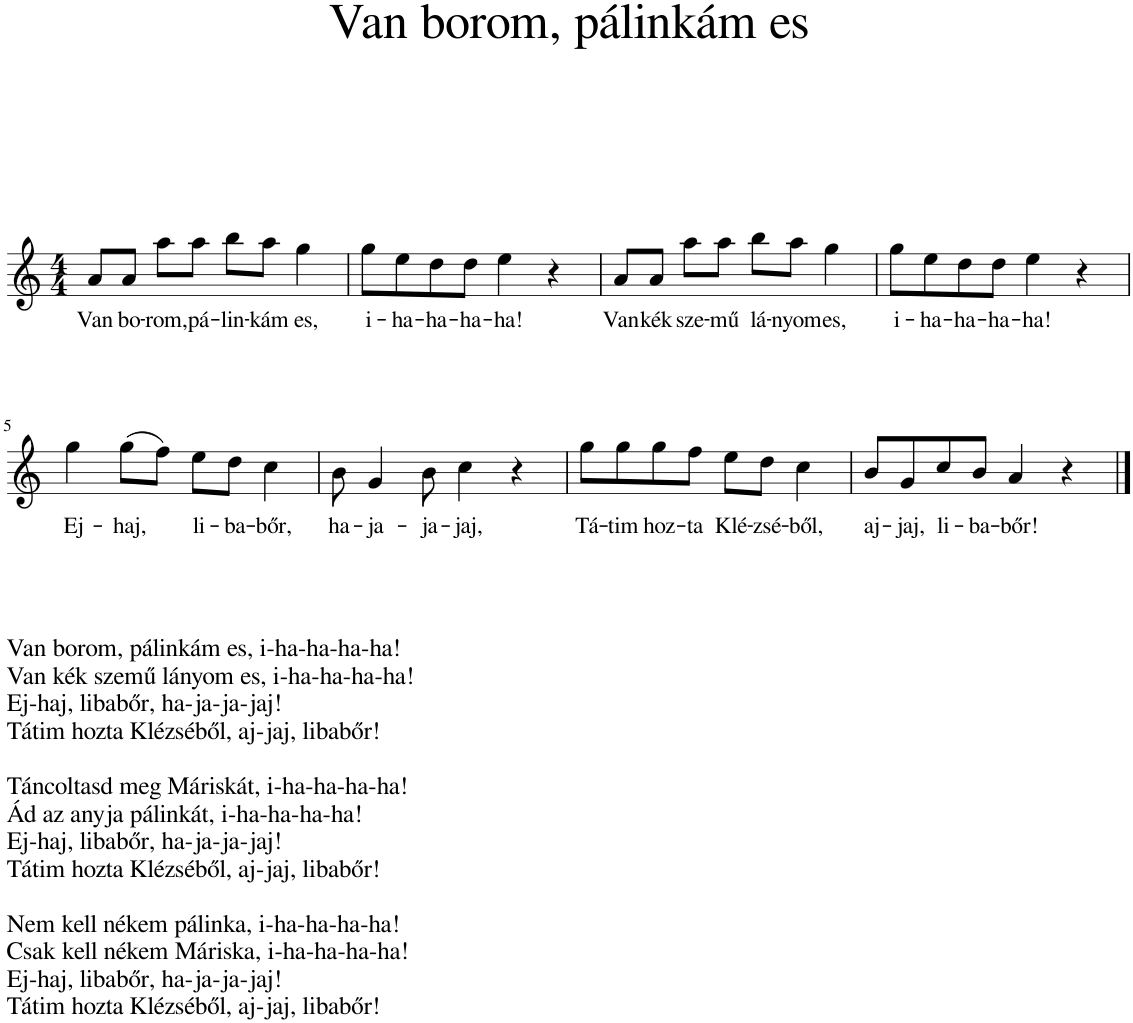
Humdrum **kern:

**kern	**text
*part1	*part1
*staff1	*staff1
*I"Piano	*
*I'Pno.	*
*clefG2	*
*k[]	*
*M4/4	*
=1	=1
!	!LO:LY:b
8a/L	Van
!	!LO:LY:b
8a/J	bo-
!	!LO:LY:b
8aa\L	-rom,
!	!LO:LY:b
8aa\J	pá-
!	!LO:LY:b
8bb\L	-lin-
!	!LO:LY:b
8aa\J	-kám
!	!LO:LY:b
4gg\	es,
=2	=2
!	!LO:LY:b
8gg\L	i-
!	!LO:LY:b
8ee\	-ha-
!	!LO:LY:b
8dd\	-ha-
!	!LO:LY:b
8dd\J	-ha-
!	!LO:LY:b
4ee\	-ha!
4r	.
=3	=3
!	!LO:LY:b
8a/L	Van
!	!LO:LY:b
8a/J	kék
!	!LO:LY:b
8aa\L	sze-
!	!LO:LY:b
8aa\J	-mű
!	!LO:LY:b
8bb\L	lá-
!	!LO:LY:b
8aa\J	-nyom
!	!LO:LY:b
4gg\	es,
=4	=4
!	!LO:LY:b
8gg\L	i-
!	!LO:LY:b
8ee\	-ha-
!	!LO:LY:b
8dd\	-ha-
!	!LO:LY:b
8dd\J	-ha-
!	!LO:LY:b
4ee\	-ha!
4r	.
!!LO:LB:g=z
=5	=5
!LO:TX:b:t=Van borom, pálinkám es, i-ha-ha-ha-ha!	!
!LO:TX:b:t=Van kék szemű lányom es, i-ha-ha-ha-ha!	!
!LO:TX:b:t=Ej-haj, libabőr, ha-ja-ja-jaj!	!
!LO:TX:b:t=Tátim hozta Klézséből, aj-jaj, libabőr!	!
!LO:TX:b:t=Táncoltasd meg Máriskát, i-ha-ha-ha-ha!	!
!LO:TX:b:t=Ád az anyja pálinkát, i-ha-ha-ha-ha!	!
!LO:TX:b:t=Ej-haj, libabőr, ha-ja-ja-jaj!	!
!LO:TX:b:t=Tátim hozta Klézséből, aj-jaj, libabőr!	!
!LO:TX:b:t=Nem kell nékem pálinka, i-ha-ha-ha-ha!	!
!LO:TX:b:t=Csak kell nékem Máriska, i-ha-ha-ha-ha!	!
!LO:TX:b:t=Ej-haj, libabőr, ha-ja-ja-jaj!	!
!LO:TX:b:t=Tátim hozta Klézséből, aj-jaj, libabőr!	!
!	!LO:LY:b
4gg\	Ej-
!	!LO:LY:b
(8gg\L	-haj,
8ff\J)	.
!	!LO:LY:b
8ee\L	li-
!	!LO:LY:b
8dd\J	-ba-
!	!LO:LY:b
4cc\	-bőr,
=6	=6
!	!LO:LY:b
8b\	ha-
!	!LO:LY:b
4g/	-ja-
!	!LO:LY:b
8b\	-ja-
!	!LO:LY:b
4cc\	-jaj,
4r	.
=7	=7
!	!LO:LY:b
8gg\L	Tá-
!	!LO:LY:b
8gg\	-tim
!	!LO:LY:b
8gg\	hoz-
!	!LO:LY:b
8ff\J	-ta
!	!LO:LY:b
8ee\L	Klé-
!	!LO:LY:b
8dd\J	-zsé-
!	!LO:LY:b
4cc\	-ből,
=8	=8
!	!LO:LY:b
8b/L	aj-
!	!LO:LY:b
8g/	-jaj,
!	!LO:LY:b
8cc/	li-
!	!LO:LY:b
8b/J	-ba-
!	!LO:LY:b
4a/	-bőr!
4r	.
==	==
*-	*-
